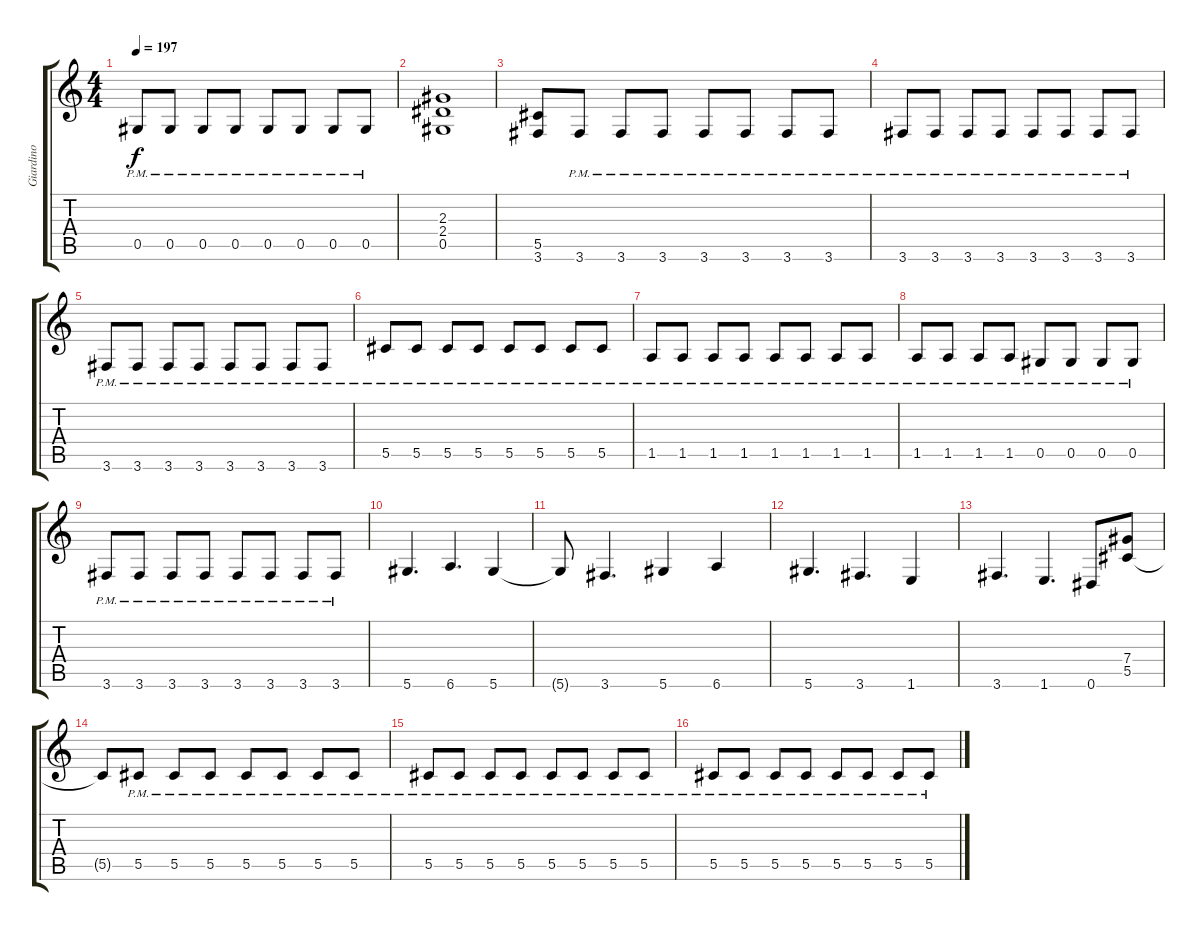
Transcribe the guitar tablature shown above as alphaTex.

\track ("Giardino" "Giardino") {instrument overdrivenguitar}
\staff {score tabs}
\tuning (Eb4 Bb3 Gb3 Db3 Ab2 Eb2) {hide}
\ts (4 4)
\tempo 197
\clef g2
\ks c
0.5{pm}.8{dy f} 0.5{pm}.8 0.5{pm}.8 0.5{pm}.8 0.5{pm}.8 0.5{pm}.8 0.5{pm}.8 0.5{pm}.8 |
(2.3 2.4 0.5).1 |
(5.5 3.6).8 3.6{pm}.8 3.6{pm}.8 3.6{pm}.8 3.6{pm}.8 3.6{pm}.8 3.6{pm}.8 3.6{pm}.8 |
3.6{pm}.8 3.6{pm}.8 3.6{pm}.8 3.6{pm}.8 3.6{pm}.8 3.6{pm}.8 3.6{pm}.8 3.6{pm}.8 |
3.6{pm}.8 3.6{pm}.8 3.6{pm}.8 3.6{pm}.8 3.6{pm}.8 3.6{pm}.8 3.6{pm}.8 3.6{pm}.8 |
5.5{pm}.8 5.5{pm}.8 5.5{pm}.8 5.5{pm}.8 5.5{pm}.8 5.5{pm}.8 5.5{pm}.8 5.5{pm}.8 |
1.5{pm}.8 1.5{pm}.8 1.5{pm}.8 1.5{pm}.8 1.5{pm}.8 1.5{pm}.8 1.5{pm}.8 1.5{pm}.8 |
1.5{pm}.8 1.5{pm}.8 1.5{pm}.8 1.5{pm}.8 0.5{pm}.8 0.5{pm}.8 0.5{pm}.8 0.5{pm}.8 |
3.6{pm}.8 3.6{pm}.8 3.6{pm}.8 3.6{pm}.8 3.6{pm}.8 3.6{pm}.8 3.6{pm}.8 3.6{pm}.8 |
5.6.4{d} 6.6.4{d} 5.6.4 |
5.6{t}.8 3.6.4{d} 5.6.4 6.6.4 |
5.6.4{d} 3.6.4{d} 1.6.4 |
3.6.4{d} 1.6.4{d} 0.6.8 (7.4 5.5).8 |
5.5{t}.8 5.5{pm}.8 5.5{pm}.8 5.5{pm}.8 5.5{pm}.8 5.5{pm}.8 5.5{pm}.8 5.5{pm}.8 |
5.5{pm}.8 5.5{pm}.8 5.5{pm}.8 5.5{pm}.8 5.5{pm}.8 5.5{pm}.8 5.5{pm}.8 5.5{pm}.8 |
5.5{pm}.8 5.5{pm}.8 5.5{pm}.8 5.5{pm}.8 5.5{pm}.8 5.5{pm}.8 5.5{pm}.8 5.5{pm}.8
